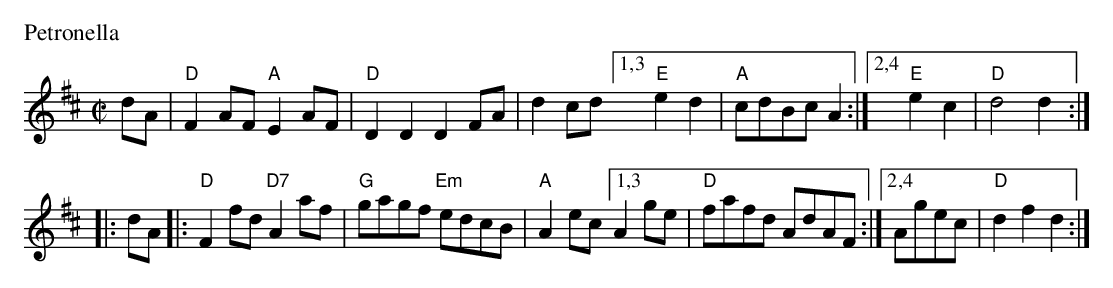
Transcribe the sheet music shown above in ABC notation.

X:1
M: C|
L: 1/8
P: Petronella
K: D
dA \
| "D"F2AF "A"E2AF | "D"D2D2 D2FA | d2cd [1,3 "E"e2d2 | "A"cdBc A2 \
                                      :|[2,4 "E"e2c2 | "D"d4 d2 :|
|: dA \
|: "D"F2fd "D7"A2af | "G"gagf "Em"edcB | "A"A2ec [1,3 A2ge | "D"fafd AdAF \
                                               :|[2,4 Agec | "D"d2f2 d2 :|
